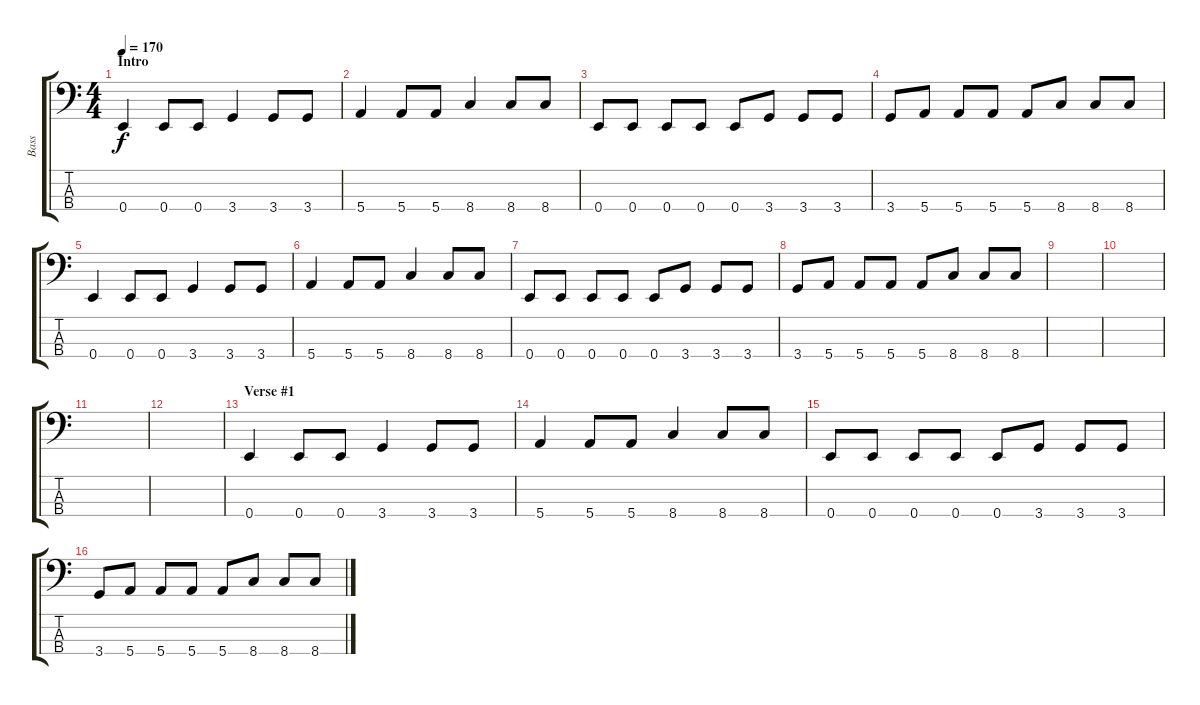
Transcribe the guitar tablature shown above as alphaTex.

\track ("Bass" "Bass") {instrument electricbassfinger}
\staff {score tabs}
\tuning (G2 D2 A1 E1) {hide}
\ts (4 4)
\section ("" "Intro")
\tempo 170
\clef f4
\ks c
0.4.4{dy f instrument electricbassfinger} 0.4.8 0.4.8 3.4.4 3.4.8 3.4.8 |
5.4.4 5.4.8 5.4.8 8.4.4 8.4.8 8.4.8 |
0.4.8 0.4.8 0.4.8 0.4.8 0.4.8 3.4.8 3.4.8 3.4.8 |
3.4.8 5.4.8 5.4.8 5.4.8 5.4.8 8.4.8 8.4.8 8.4.8 |
0.4.4 0.4.8 0.4.8 3.4.4 3.4.8 3.4.8 |
5.4.4 5.4.8 5.4.8 8.4.4 8.4.8 8.4.8 |
0.4.8 0.4.8 0.4.8 0.4.8 0.4.8 3.4.8 3.4.8 3.4.8 |
3.4.8 5.4.8 5.4.8 5.4.8 5.4.8 8.4.8 8.4.8 8.4.8 |
|
|
|
|
\section ("" "Verse #1")
0.4.4 0.4.8 0.4.8 3.4.4 3.4.8 3.4.8 |
5.4.4 5.4.8 5.4.8 8.4.4 8.4.8 8.4.8 |
0.4.8 0.4.8 0.4.8 0.4.8 0.4.8 3.4.8 3.4.8 3.4.8 |
3.4.8 5.4.8 5.4.8 5.4.8 5.4.8 8.4.8 8.4.8 8.4.8
